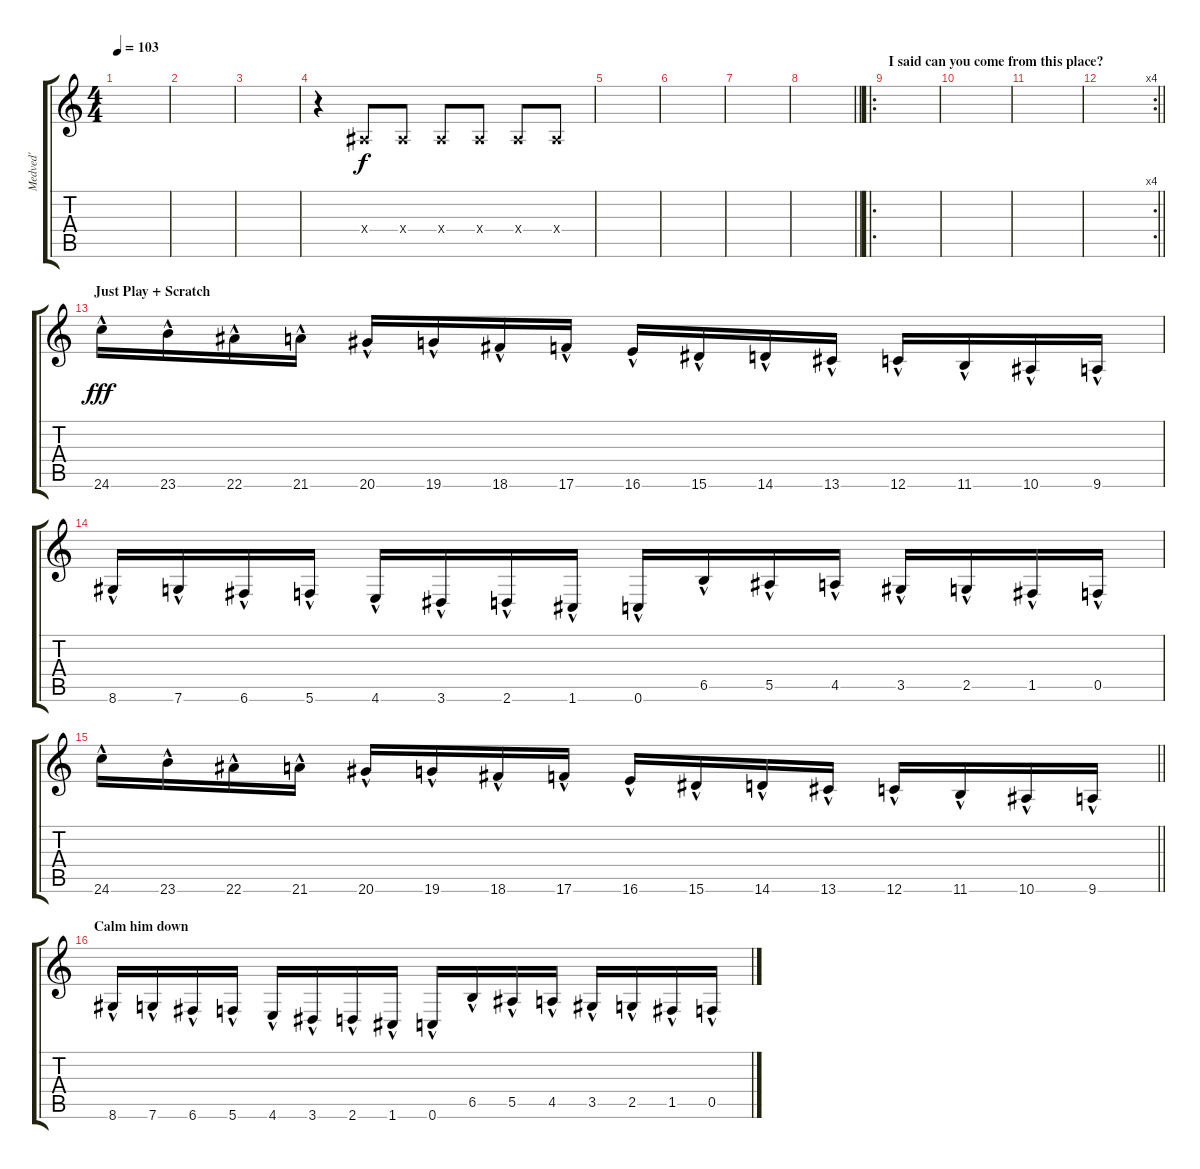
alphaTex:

\track ("Medved'" "Medved'") {instrument overdrivenguitar}
\staff {score tabs}
\tuning (C4 G3 Eb3 Bb2 F2 C2) {hide}
\ts (4 4)
\tempo 103
\clef g2
\ks c
|
|
|
r.4 0.4{x}.8 0.4{x}.8 0.4{x}.8 0.4{x}.8 0.4{x}.8 0.4{x}.8 |
|
|
|
\barLineRight lightlight
|
\ro
\section ("" "I said can you come from this place? ")
|
|
|
\rc 4
\barLineRight lightlight
|
\section ("" "Just Play + Scratch")
24.6{hac}.16{dy fff volume 8} 23.6{hac}.16 22.6{hac}.16 21.6{hac}.16 20.6{hac}.16 19.6{hac}.16 18.6{hac}.16 17.6{hac}.16 16.6{hac}.16 15.6{hac}.16 14.6{hac}.16 13.6{hac}.16 12.6{hac}.16 11.6{hac}.16 10.6{hac}.16 9.6{hac}.16 |
8.6{hac}.16 7.6{hac}.16 6.6{hac}.16 5.6{hac}.16 4.6{hac}.16 3.6{hac}.16 2.6{hac}.16 1.6{hac}.16 0.6{hac}.16 6.5{hac}.16 5.5{hac}.16 4.5{hac}.16 3.5{hac}.16 2.5{hac}.16 1.5{hac}.16 0.5{hac}.16 |
\barLineRight lightlight
24.6{hac}.16 23.6{hac}.16 22.6{hac}.16 21.6{hac}.16 20.6{hac}.16 19.6{hac}.16 18.6{hac}.16 17.6{hac}.16 16.6{hac}.16 15.6{hac}.16 14.6{hac}.16 13.6{hac}.16 12.6{hac}.16 11.6{hac}.16 10.6{hac}.16 9.6{hac}.16 |
\section ("" "Calm him down")
8.6{hac}.16 7.6{hac}.16 6.6{hac}.16 5.6{hac}.16 4.6{hac}.16 3.6{hac}.16 2.6{hac}.16 1.6{hac}.16 0.6{hac}.16 6.5{hac}.16 5.5{hac}.16 4.5{hac}.16 3.5{hac}.16 2.5{hac}.16 1.5{hac}.16 0.5{hac}.16
